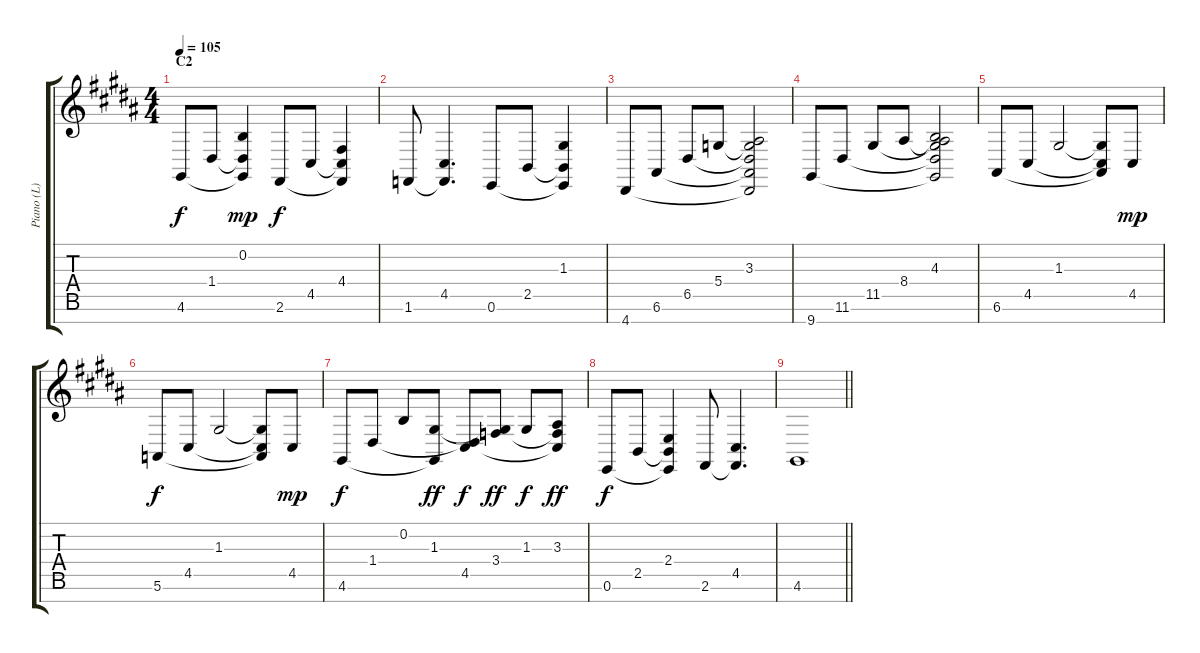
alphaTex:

\track ("Piano (L)" "Piano (L)") {instrument acousticgrandpiano}
\staff {score tabs}
\tuning (E4 B3 G3 D3 A2 E2 B1) {hide}
\ts (4 4)
\section ("" "C2")
\tempo 105
\clef g2
\ks b
4.6.8{dy f} 1.4.8 (0.2 1.4{t} 4.6{t}).4{dy mp} 2.6.8{dy f} 4.5.8 (4.4 4.5{t} 2.6{t}).4 |
1.6.8 (4.5 1.6{t}).4{d} 0.6.8 2.5.8 (1.3 2.5{t} 0.6{t}).4 |
4.7.8 6.6.8 6.5.8 5.4.8 (3.3 5.4{t} 6.5{t} 6.6{t} 4.7{t}).2 |
9.7.8 11.6.8 11.5.8 8.4.8 (4.3 8.4{t} 11.5{t} 11.6{t} 9.7{t}).2 |
6.6.8 4.5.8 1.3.2 (1.3{t} 4.5{t} 6.6{t}).8 4.5.8{dy mp} |
5.6.8{dy f} 4.5.8 1.3.2 (1.3{t} 4.5{t} 5.6{t}).8 4.5.8{dy mp} |
4.6.8{dy f} 1.4.8 0.2.8 (1.3 4.6{t}).8{dy ff} (1.4{t} 4.5).8{dy f} (1.3{t} 3.4).8{dy ff} 1.3.8{dy f} (3.3 3.4{t} 4.5{t}).8{dy ff} |
0.6.8{dy f} 2.5.8 (2.4 2.5{t} 0.6{t}).4 2.6.8 (4.5 2.6{t}).4{d} |
\barLineRight lightlight
4.6.1
